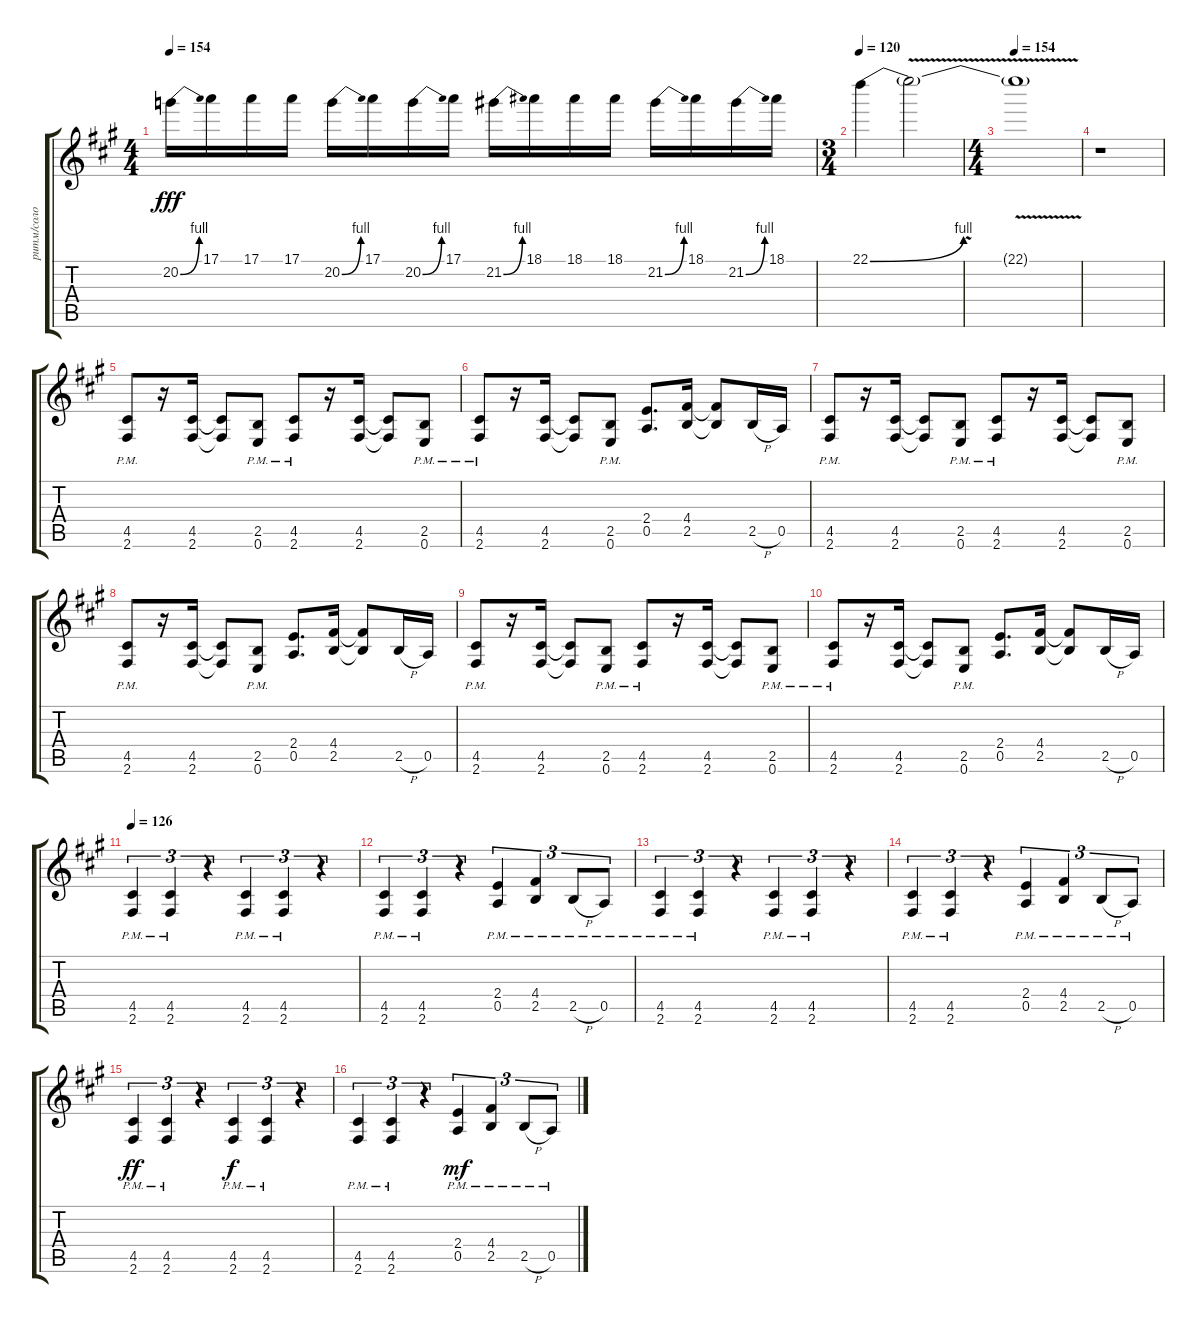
\track ("ритм/соло" "ритм/соло") {instrument overdrivenguitar}
\staff {score tabs}
\tuning (E4 B3 G3 D3 A2 E2) {hide}
\ts (4 4)
\tempo 154
\clef g2
\ks f#minor
20.2{be (bend 0 0 60 4)}.16{dy fff} 17.1.16 17.1.16 17.1.16 20.2{be (bend 0 0 60 4)}.16 17.1.16 20.2{be (bend 0 0 60 4)}.16 17.1.16 21.2{be (bend 0 0 60 4)}.16 18.1.16 18.1.16 18.1.16 21.2{be (bend 0 0 60 4)}.16 18.1.16 21.2{be (bend 0 0 60 4)}.16 18.1.16 |
\ts (3 4)
\tempo 120
22.1{be (bend 0 0 60 4)}.4 22.1{v t}.2 |
\ts (4 4)
\tempo 154
22.1{v t}.1 |
r.1 |
(4.5{pm} 2.6{pm}).8 r.16 (4.5 2.6).16 (4.5{t} 2.6{t}).8 (2.5{pm} 0.6{pm}).8 (4.5{pm} 2.6{pm}).8 r.16 (4.5 2.6).16 (4.5{t} 2.6{t}).8 (2.5{pm} 0.6{pm}).8 |
(4.5{pm} 2.6{pm}).8 r.16 (4.5 2.6).16 (4.5{t} 2.6{t}).8 (2.5{pm} 0.6{pm}).8 (2.4 0.5).8{d} (4.4 2.5).16 (4.4{t} 2.5{t}).8 2.5{h}.16 0.5.16 |
(4.5{pm} 2.6{pm}).8 r.16 (4.5 2.6).16 (4.5{t} 2.6{t}).8 (2.5{pm} 0.6{pm}).8 (4.5{pm} 2.6{pm}).8 r.16 (4.5 2.6).16 (4.5{t} 2.6{t}).8 (2.5{pm} 0.6{pm}).8 |
(4.5{pm} 2.6{pm}).8 r.16 (4.5 2.6).16 (4.5{t} 2.6{t}).8 (2.5{pm} 0.6{pm}).8 (2.4 0.5).8{d} (4.4 2.5).16 (4.4{t} 2.5{t}).8 2.5{h}.16 0.5.16 |
(4.5{pm} 2.6{pm}).8 r.16 (4.5 2.6).16 (4.5{t} 2.6{t}).8 (2.5{pm} 0.6{pm}).8 (4.5{pm} 2.6{pm}).8 r.16 (4.5 2.6).16 (4.5{t} 2.6{t}).8 (2.5{pm} 0.6{pm}).8 |
(4.5{pm} 2.6{pm}).8 r.16 (4.5 2.6).16 (4.5{t} 2.6{t}).8 (2.5{pm} 0.6{pm}).8 (2.4 0.5).8{d} (4.4 2.5).16 (4.4{t} 2.5{t}).8 2.5{h}.16 0.5.16 |
\tempo 126
(4.5{pm} 2.6{pm}).4{tu (3 2)} (4.5{pm} 2.6{pm}).4{tu (3 2)} r.4{tu (3 2)} (4.5{pm} 2.6{pm}).4{tu (3 2)} (4.5{pm} 2.6{pm}).4{tu (3 2)} r.4{tu (3 2)} |
(4.5{pm} 2.6{pm}).4{tu (3 2)} (4.5{pm} 2.6{pm}).4{tu (3 2)} r.4{tu (3 2)} (2.4{pm} 0.5{pm}).4{tu (3 2)} (4.4{pm} 2.5{pm}).4{tu (3 2)} 2.5{h pm}.8{tu (3 2)} 0.5{pm}.8{tu (3 2)} |
(4.5{pm} 2.6{pm}).4{tu (3 2)} (4.5{pm} 2.6{pm}).4{tu (3 2)} r.4{tu (3 2)} (4.5{pm} 2.6{pm}).4{tu (3 2)} (4.5{pm} 2.6{pm}).4{tu (3 2)} r.4{tu (3 2)} |
(4.5{pm} 2.6{pm}).4{tu (3 2)} (4.5{pm} 2.6{pm}).4{tu (3 2)} r.4{tu (3 2)} (2.4{pm} 0.5{pm}).4{tu (3 2)} (4.4{pm} 2.5{pm}).4{tu (3 2)} 2.5{h pm}.8{tu (3 2)} 0.5{pm}.8{tu (3 2)} |
(4.5{pm} 2.6{pm}).4{tu (3 2) dy ff} (4.5{pm} 2.6{pm}).4{tu (3 2)} r.4{tu (3 2)} (4.5{pm} 2.6{pm}).4{tu (3 2) dy f} (4.5{pm} 2.6{pm}).4{tu (3 2)} r.4{tu (3 2)} |
(4.5{pm} 2.6{pm}).4{tu (3 2)} (4.5{pm} 2.6{pm}).4{tu (3 2)} r.4{tu (3 2)} (2.4{pm} 0.5{pm}).4{tu (3 2) dy mf} (4.4{pm} 2.5{pm}).4{tu (3 2)} 2.5{h pm}.8{tu (3 2)} 0.5{pm}.8{tu (3 2)}
